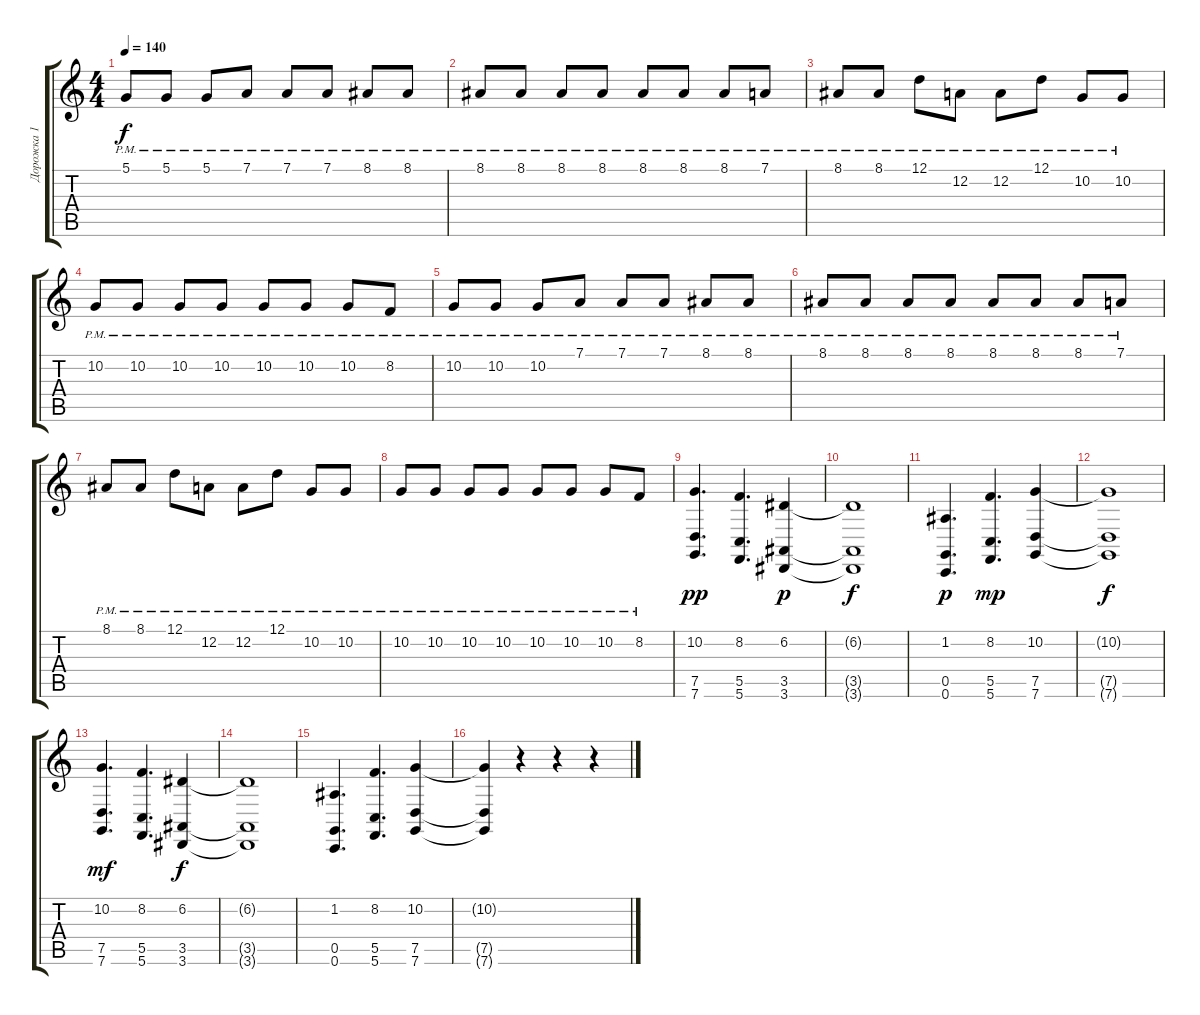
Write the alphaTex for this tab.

\track ("Дорожка 1" "Дорожка 1") {instrument lead2sawtooth}
\staff {score tabs}
\tuning (D4 A3 F3 C3 G2 C2) {hide}
\ts (4 4)
\tempo 140
\clef g2
\ks c
5.1{pm}.8{dy f} 5.1{pm}.8 5.1{pm}.8 7.1{pm}.8 7.1{pm}.8 7.1{pm}.8 8.1{pm}.8 8.1{pm}.8 |
8.1{pm}.8 8.1{pm}.8 8.1{pm}.8 8.1{pm}.8 8.1{pm}.8 8.1{pm}.8 8.1{pm}.8 7.1{pm}.8 |
8.1{pm}.8 8.1{pm}.8 12.1{pm}.8 12.2{pm}.8 12.2{pm}.8 12.1{pm}.8 10.2{pm}.8 10.2{pm}.8 |
10.2{pm}.8 10.2{pm}.8 10.2{pm}.8 10.2{pm}.8 10.2{pm}.8 10.2{pm}.8 10.2{pm}.8 8.2{pm}.8 |
10.2{pm}.8 10.2{pm}.8 10.2{pm}.8 7.1{pm}.8 7.1{pm}.8 7.1{pm}.8 8.1{pm}.8 8.1{pm}.8 |
8.1{pm}.8 8.1{pm}.8 8.1{pm}.8 8.1{pm}.8 8.1{pm}.8 8.1{pm}.8 8.1{pm}.8 7.1{pm}.8 |
8.1{pm}.8 8.1{pm}.8 12.1{pm}.8 12.2{pm}.8 12.2{pm}.8 12.1{pm}.8 10.2{pm}.8 10.2{pm}.8 |
10.2{pm}.8 10.2{pm}.8 10.2{pm}.8 10.2{pm}.8 10.2{pm}.8 10.2{pm}.8 10.2{pm}.8 8.2{pm}.8 |
(10.2 7.5 7.6).4{d dy pp} (8.2 5.5 5.6).4{d} (6.2 3.5 3.6).4{dy p} |
(6.2{t} 3.5{t} 3.6{t}).1{dy f} |
(1.2 0.5 0.6).4{d dy p} (8.2 5.5 5.6).4{d dy mp} (10.2 7.5 7.6).4 |
(10.2{t} 7.5{t} 7.6{t}).1{dy f} |
(10.2 7.5 7.6).4{d dy mf} (8.2 5.5 5.6).4{d} (6.2 3.5 3.6).4{dy f} |
(6.2{t} 3.5{t} 3.6{t}).1 |
(1.2 0.5 0.6).4{d} (8.2 5.5 5.6).4{d} (10.2 7.5 7.6).4 |
(10.2{t} 7.5{t} 7.6{t}).4 r.4 r.4 r.4
